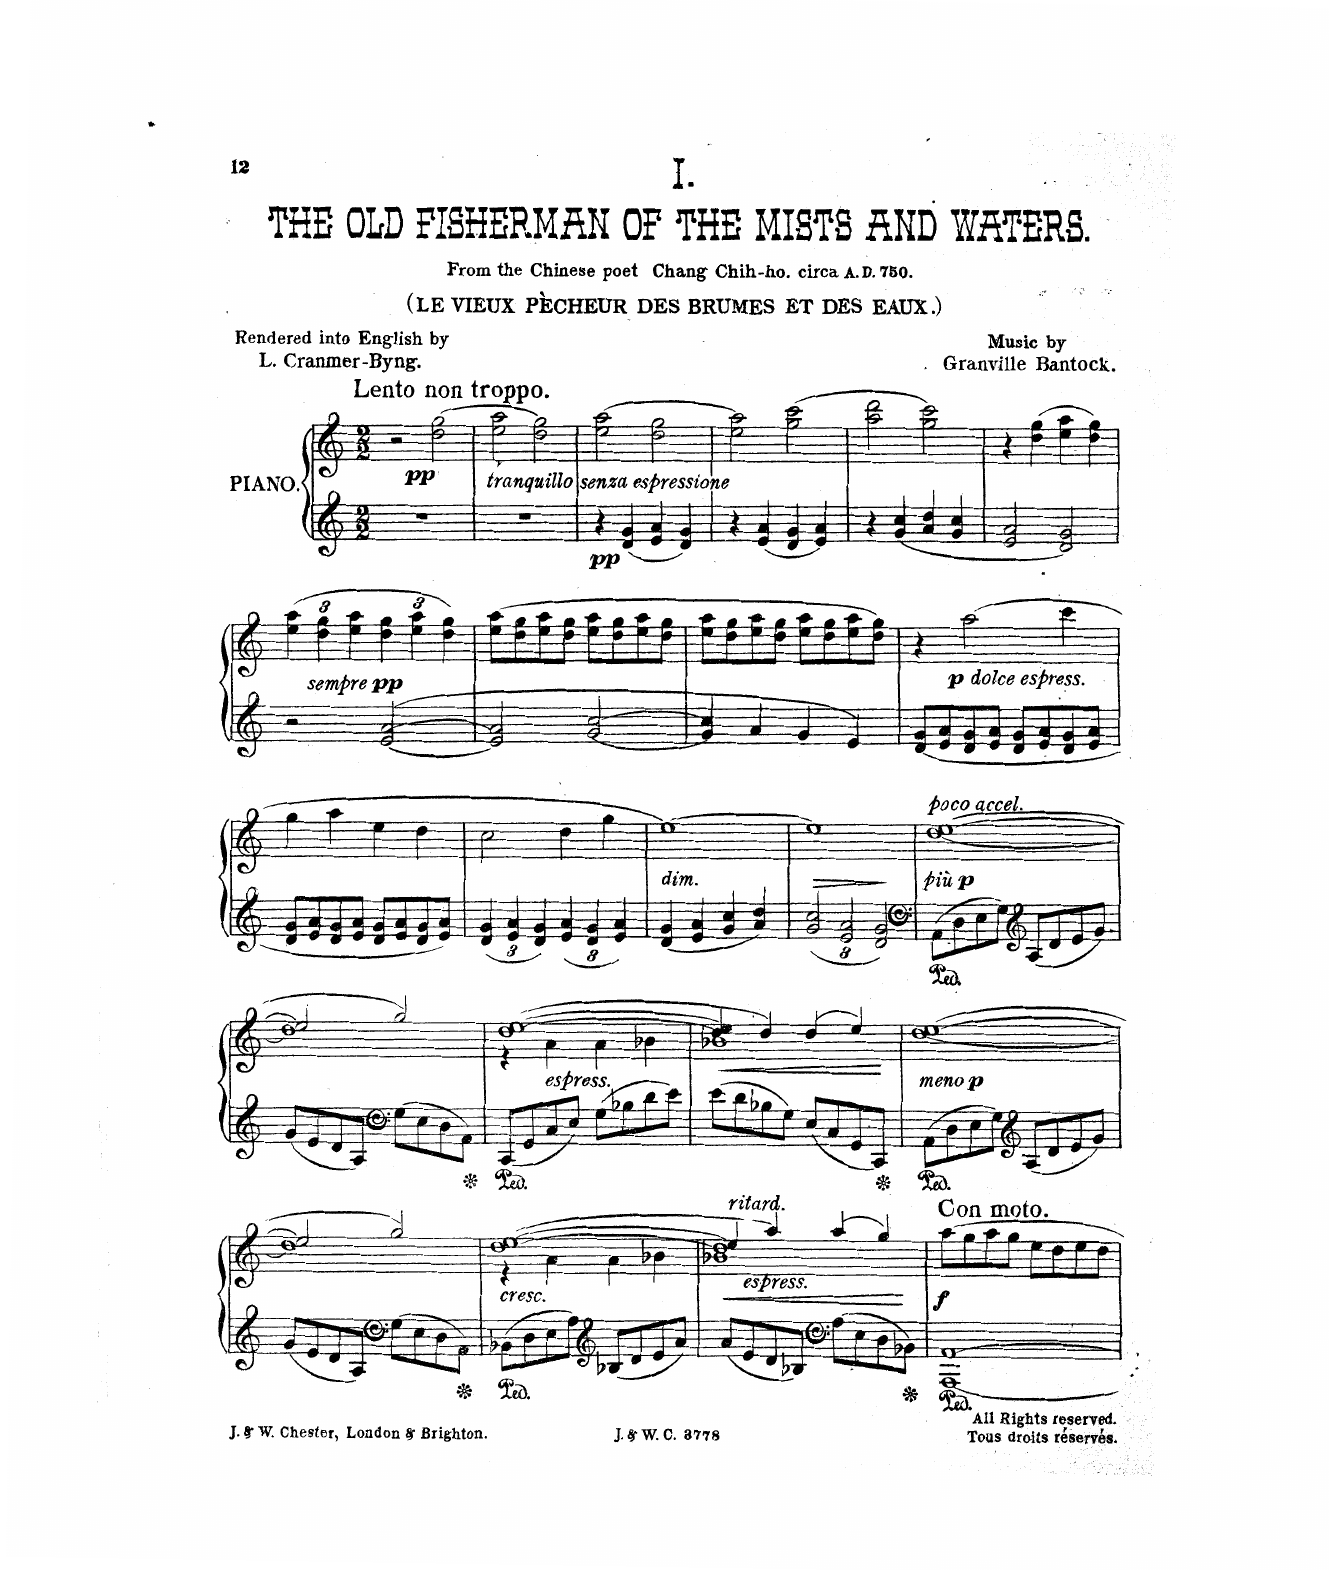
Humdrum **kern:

**kern	**kern	**dynam	**kern
*part2	*part2	*part2	*part1
*staff3	*staff2	*staff2/3	*staff1
*I"Piano	*	*	*I"Voice
*I'Pno	*	*	*
*clefG2	*clefG2	*	*clefG2
*k[]	*k[]	*	*k[]
*M2/2	*M2/2	*	*M2/2
=1	=1	=1	=1
!	!	!	!LO:TX:a:B:t=Lento non troppo.
1r	2r	.	1r
!	!	!LO:DY:b	!
.	(2dd\ 2gg\	pp	.
=2	=2	=2	=2
!	!LO:TX:i:t=tranquillo  senza  espressione	!	!
1r	2ee\ 2aa\	.	1r
.	2dd\ 2gg\)	.	.
=3	=3	=3	=3
4r	(2ee\ 2aa\	.	1r
!	!	!LO:DY:b=2	!
4d/ 4g/	.	pp	.
4e/ 4a/	2dd\ 2gg\	.	.
4d/ 4g/	.	.	.
=4	=4	=4	=4
4r	2ee\ 2aa\)	.	1r
4e/ 4a/	.	.	.
4d/ 4g/	(2gg\ 2ccc\	.	.
4e/ 4a/	.	.	.
=5	=5	=5	=5
4r	2aa\ 2ddd\	.	1r
4g/ 4cc/	.	.	.
4a/ 4dd/	2gg\ 2ccc\)	.	.
4g/ 4cc/	.	.	.
=6	=6	=6	=6
2e/ 2a/	4r	.	1r
.	(4dd\ 4gg\	.	.
2d/ 2g/	4ee\ 4aa\	.	.
.	4dd\ 4gg\)	.	.
=7	=7	=7	=7
2r	(6ee\ 6aa\	.	1r
!	!	!LO:DY:b	!
!	!	!LO:DY:n=1:b	!
.	6dd\ 6gg\	other-dynamics pp	.
.	6ee\ 6aa\	.	.
[2e/ [2a/	6dd\ 6gg\	.	.
.	6ee\ 6aa\	.	.
.	6dd\ 6gg\)	.	.
=8	=8	=8	=8
2e/] 2a/]	(8ee\ 8aa\L	.	1r
.	8dd\ 8gg\	.	.
.	8ee\ 8aa\	.	.
.	8dd\ 8gg\J	.	.
[2g/ [2cc/	8ee\ 8aa\L	.	.
.	8dd\ 8gg\	.	.
.	8ee\ 8aa\	.	.
.	8dd\ 8gg\J	.	.
=9	=9	=9	=9
4g/] 4cc/]	8ee\ 8aa\L	.	1r
.	8dd\ 8gg\	.	.
4a/	8ee\ 8aa\	.	.
.	8dd\ 8gg\J	.	.
4g/	8ee\ 8aa\L	.	.
.	8dd\ 8gg\	.	.
4e/	8ee\ 8aa\	.	.
.	8dd\ 8gg\J)	.	.
=10	=10	=10	=10
8d/ 8g/L	4r	.	1r
8e/ 8a/	.	.	.
!	!	!LO:DY:b	!
!	!	!LO:DY:n=1:b	!
8d/ 8g/	(2aa\	p other-dynamics	.
8e/ 8a/J	.	.	.
8d/ 8g/L	.	.	.
8e/ 8a/	.	.	.
8d/ 8g/	4ccc\	.	.
8e/ 8a/J	.	.	.
=11	=11	=11	=11
8d/ 8g/L	4gg\	.	1r
8e/ 8a/	.	.	.
8d/ 8g/	4aa\	.	.
8e/ 8a/J	.	.	.
8d/ 8g/L	4ee\	.	.
8e/ 8a/	.	.	.
8d/ 8g/	4dd\	.	.
8e/ 8a/J	.	.	.
=12	=12	=12	=12
6d/ 6g/	2cc\	.	1r
6e/ 6a/	.	.	.
6d/ 6g/	.	.	.
6e/ 6a/	4dd\	.	.
6d/ 6g/	.	.	.
.	4gg\	.	.
6e/ 6a/	.	.	.
=13	=13	=13	=13
!	!LO:TX:b:i:t=dim.	!	!
4d/ 4g/	[1ee)	.	1r
4e/ 4a/	.	.	.
4g/ 4cc/	.	.	.
4a/ 4dd/	.	.	.
=14	=14	=14	=14
!	!	!LO:HP:b	!
3g/ 3cc/	1ee]	>	1r
3e/ 3a/	.	.	.
3d/ 3g/	.	.	.
.	.	]	.
=15	=15	=15	=15
*clefF4	*	*	*
!	!LO:TX:i:t=poco accel.	!	!
!	!	!LO:DY:b	!
!	!	!LO:DY:n=1:b	!
8AA\L	([1dd [>1ee	other-dynamics p	1r
8D\	.	.	.
8E\	.	.	.
8G\J	.	.	.
*clefG2	*	*	*
8A/L	.	.	.
8d/	.	.	.
8e/	.	.	.
8g/J	.	.	.
=16	=16	=16	=16
*	*^	*	*
8g/L	2ee/]	1dd]	.	1r
8e/	.	.	.	.
8d/	.	.	.	.
8A/J	.	.	.	.
*clefF4	*	*	*	*
8G\L	2gg/)	.	.	.
8E\	.	.	.	.
8D\	.	.	.	.
8AA\J	.	.	.	.
=17	=17	=17	=17	=17
8CC/L	([1dd [1ee	4r	.	1r
8GG/	.	.	.	.
!	!	!LO:TX:i:t=espress.	!	!
8C/	.	4a\	.	.
8E/J	.	.	.	.
8G\L	.	4a\	.	.
8B-X\	.	.	.	.
8d\	.	4b-X\	.	.
8e\J	.	.	.	.
=18	=18	=18	=18	=18
!	!	!	!LO:HP:b	!
8e\L	4dd/] 4ee/]	1b-X	<	1r
8d\	.	.	.	.
8B-X\	4dd/)	.	.	.
8G\J	.	.	.	.
8E/L	(4dd/	.	.	.
8C/	.	.	.	.
8GG/	4ee/)	.	.	.
8CC/J	.	.	.	.
*	*v	*v	*	*
.	.	[	.
=19	=19	=19	=19
!	!	!LO:DY:a=2	!
!	!	!LO:DY:n=1:a=2	!
8AA\L	([1dd [>1ee	other-dynamics p	1r
8D\	.	.	.
8E\	.	.	.
8G\J	.	.	.
*clefG2	*	*	*
8A/L	.	.	.
8d/	.	.	.
8e/	.	.	.
8g/J	.	.	.
=20	=20	=20	=20
*	*^	*	*
8g/L	2ee/]	1dd]	.	1r
8e/	.	.	.	.
8d/	.	.	.	.
8A/J	.	.	.	.
*clefF4	*	*	*	*
8G\L	2gg/)	.	.	.
8E\	.	.	.	.
8D\	.	.	.	.
8AA\J	.	.	.	.
=21	=21	=21	=21	=21
!	!LO:TX:b:i:t=cresc.	!	!	!
8BB-X\L	([1dd [1ee	4r	.	1r
8D\	.	.	.	.
8E\	.	4a\	.	.
8A\J	.	.	.	.
*clefG2	*	*	*	*
8B-X/L	.	4a\	.	.
8d/	.	.	.	.
8e/	.	4b-X\	.	.
8a/J	.	.	.	.
=22	=22	=22	=22	=22
!	!	!	!LO:HP:b	!
8a/L	4ee/]	1b-X 1dd]	<	1r
8e/	.	.	.	.
!	!LO:TX:i:t=ritard.	!	!	!
!	!LO:TX:i:t=espress.	!	!	!
8d/	4aa/)	.	.	.
8B-X/J	.	.	.	.
*clefF4	*	*	*	*
8A\L	(4aa/	.	.	.
8E\	.	.	.	.
8D\	4gg/)	.	.	.
8BB-X\J	.	.	.	.
*	*v	*v	*	*
.	.	[	.
=23	=23	=23	=23
!	!	!	!LO:TX:a:B:t=Con moto.
!	!	!LO:DY:b	!
[1AAA [1AA	8aa\L	f	1r
.	8gg\	.	.
.	8aa\	.	.
.	8gg\J	.	.
.	8ee\L	.	.
.	8dd\	.	.
.	8ee\	.	.
.	8dd\J	.	.
=	=	=	=
*-	*-	*-	*-
